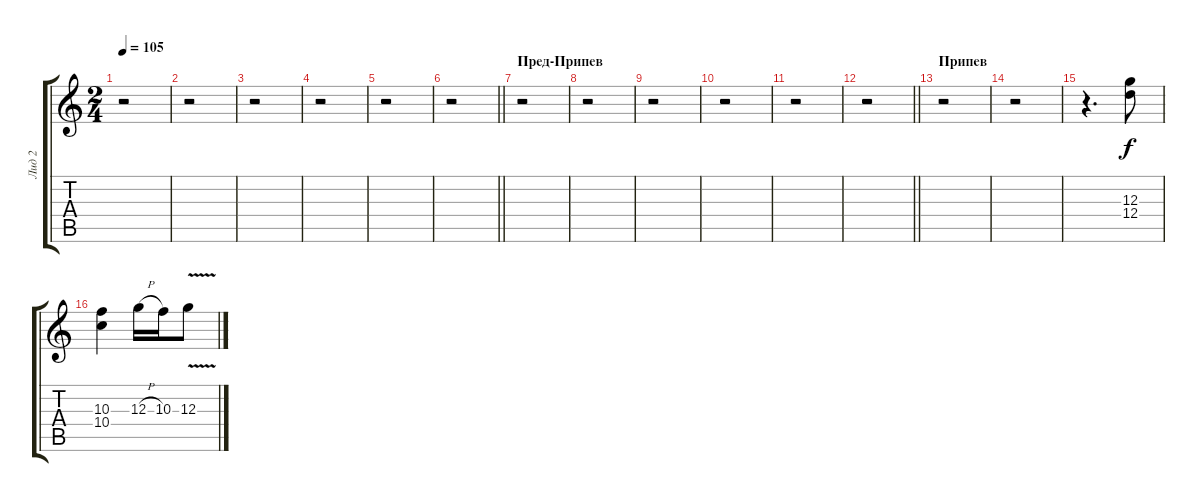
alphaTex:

\track ("Лид 2" "Лид 2") {instrument overdrivenguitar}
\staff {score tabs}
\tuning (E4 B3 G3 D3 A2 E2) {hide}
\ts (2 4)
\tempo 105
\clef g2
\ks c
r.2{dy f} |
r.2 |
r.2 |
r.2 |
r.2 |
\barLineRight lightlight
r.2 |
\section ("" "Пред-Припев")
r.2 |
r.2 |
r.2 |
r.2 |
r.2 |
\barLineRight lightlight
r.2 |
\section ("" "Припев")
r.2 |
r.2 |
r.4{d} (12.3 12.4).8 |
(10.3 10.4).4 12.3{h}.16 10.3.16 12.3{v}.8
